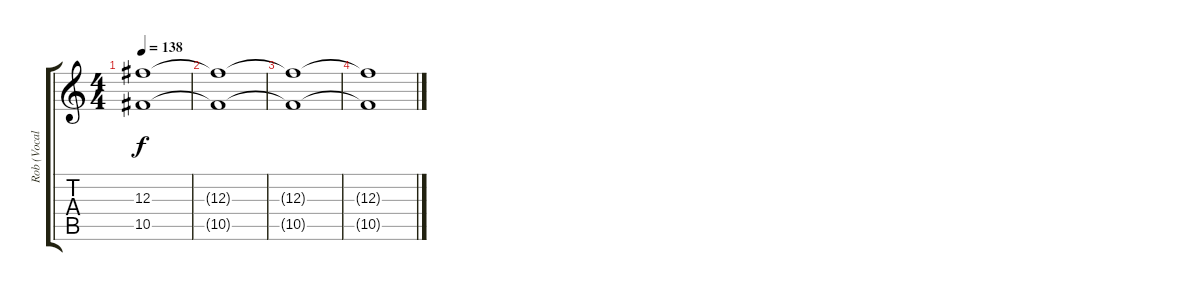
\track ("Rob (Vocals)" "Rob (Vocal") {instrument overdrivenguitar}
\staff {score tabs}
\tuning (Eb4 Bb3 Gb3 Db3 Ab2 Db2) {hide}
\ts (4 4)
\tempo 138
\clef g2
\ks c
(12.3{t} 10.5{t}).1{dy f} |
(12.3{t} 10.5{t}).1 |
(12.3{t} 10.5{t}).1 |
(12.3{t} 10.5{t}).1
